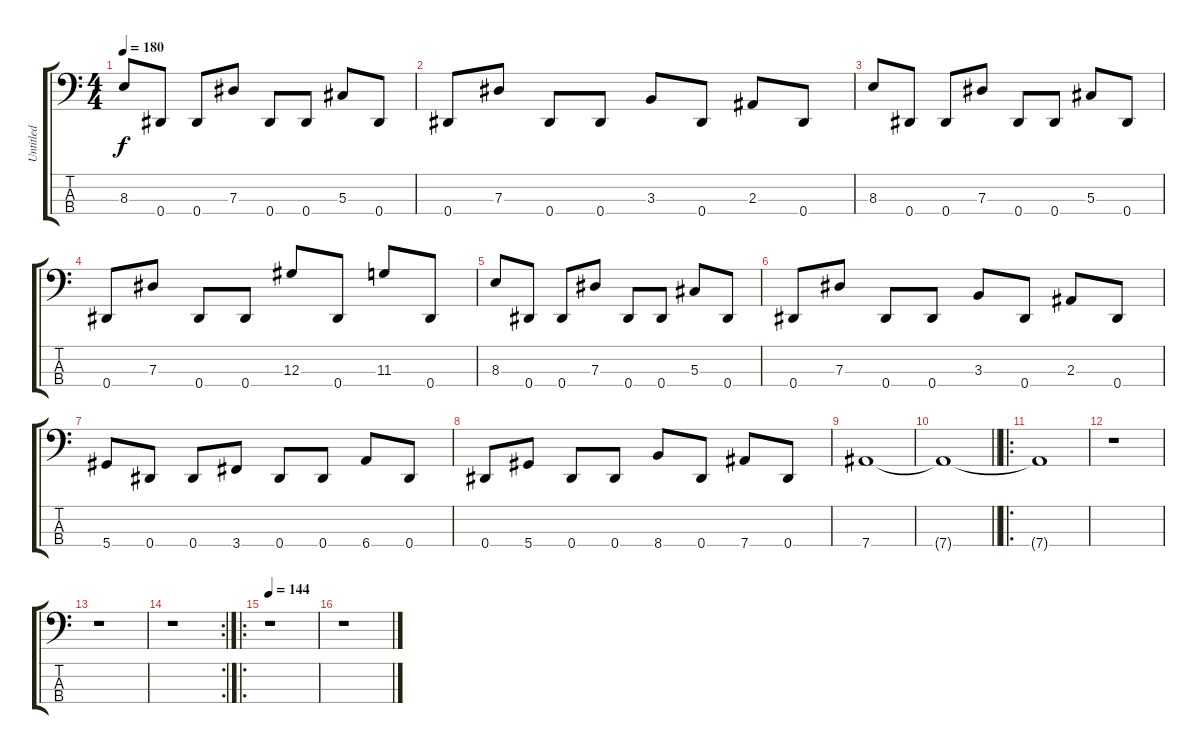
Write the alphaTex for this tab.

\track ("Untitled" "Untitled") {instrument electricbassfinger}
\staff {score tabs}
\tuning (Gb2 Db2 Ab1 Eb1) {hide}
\ts (4 4)
\tempo 180
\clef f4
\ks c
8.3.8{dy f} 0.4.8 0.4.8 7.3.8 0.4.8 0.4.8 5.3.8 0.4.8 |
0.4.8 7.3.8 0.4.8 0.4.8 3.3.8 0.4.8 2.3.8 0.4.8 |
8.3.8 0.4.8 0.4.8 7.3.8 0.4.8 0.4.8 5.3.8 0.4.8 |
0.4.8 7.3.8 0.4.8 0.4.8 12.3.8 0.4.8 11.3.8 0.4.8 |
8.3.8 0.4.8 0.4.8 7.3.8 0.4.8 0.4.8 5.3.8 0.4.8 |
0.4.8 7.3.8 0.4.8 0.4.8 3.3.8 0.4.8 2.3.8 0.4.8 |
5.4.8 0.4.8 0.4.8 3.4.8 0.4.8 0.4.8 6.4.8 0.4.8 |
0.4.8 5.4.8 0.4.8 0.4.8 8.4.8 0.4.8 7.4.8 0.4.8 |
7.4.1 |
\barLineRight lightlight
7.4{t}.1 |
\ro
7.4{t}.1 |
r.1 |
r.1 |
\rc 2
r.1 |
\ro
\tempo 144
r.1 |
r.1
